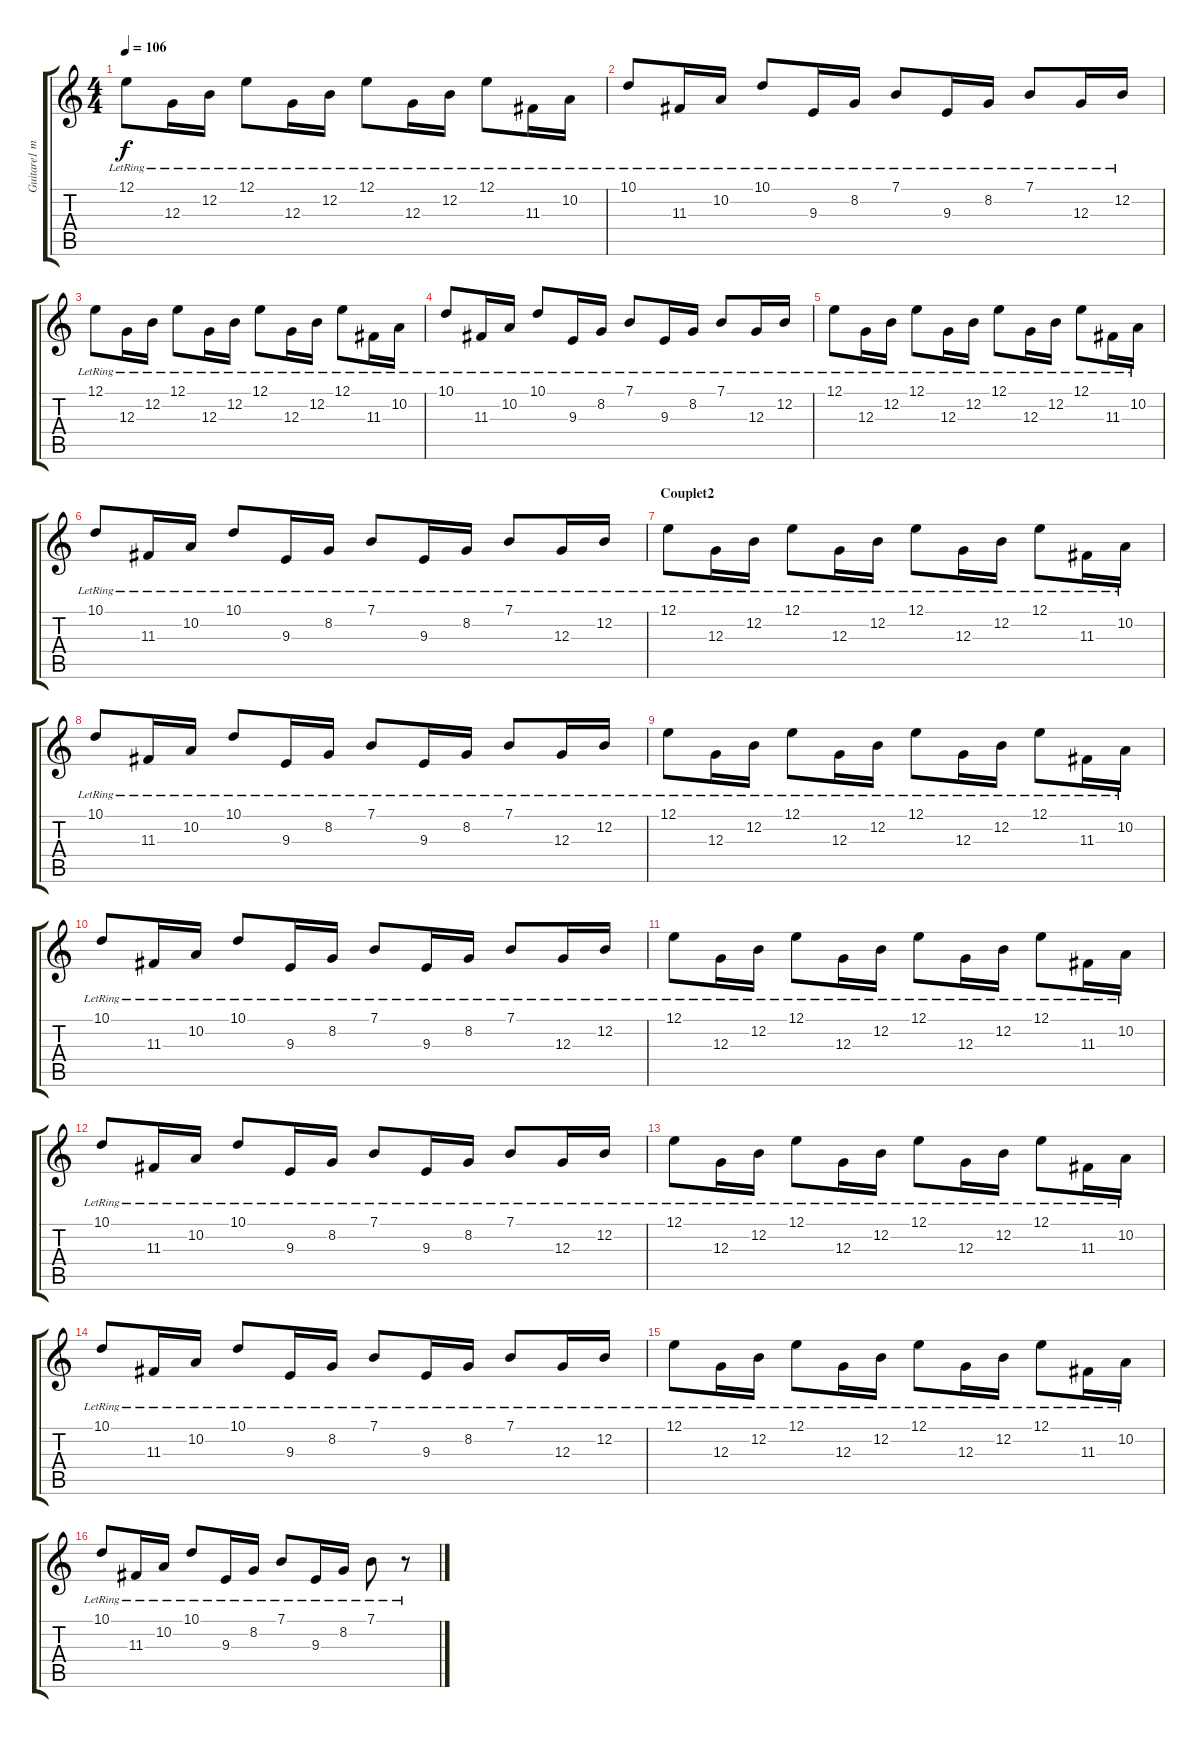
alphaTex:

\track ("Guitare1 mélodie" "Guitare1 m") {instrument vibraphone}
\staff {score tabs}
\tuning (E4 B3 G3 D3 A2 E2) {hide}
\ts (4 4)
\tempo 106
\clef g2
\ks c
12.1{lr}.8{dy f} 12.3{lr}.16 12.2{lr}.16 12.1{lr}.8 12.3{lr}.16 12.2{lr}.16 12.1{lr}.8 12.3{lr}.16 12.2{lr}.16 12.1{lr}.8 11.3{lr}.16 10.2{lr}.16 |
10.1{lr}.8 11.3{lr}.16 10.2{lr}.16 10.1{lr}.8 9.3{lr}.16 8.2{lr}.16 7.1{lr}.8 9.3{lr}.16 8.2{lr}.16 7.1{lr}.8 12.3{lr}.16 12.2{lr}.16 |
12.1{lr}.8 12.3{lr}.16 12.2{lr}.16 12.1{lr}.8 12.3{lr}.16 12.2{lr}.16 12.1{lr}.8 12.3{lr}.16 12.2{lr}.16 12.1{lr}.8 11.3{lr}.16 10.2{lr}.16 |
10.1{lr}.8 11.3{lr}.16 10.2{lr}.16 10.1{lr}.8 9.3{lr}.16 8.2{lr}.16 7.1{lr}.8 9.3{lr}.16 8.2{lr}.16 7.1{lr}.8 12.3{lr}.16 12.2{lr}.16 |
12.1{lr}.8 12.3{lr}.16 12.2{lr}.16 12.1{lr}.8 12.3{lr}.16 12.2{lr}.16 12.1{lr}.8 12.3{lr}.16 12.2{lr}.16 12.1{lr}.8 11.3{lr}.16 10.2{lr}.16 |
10.1{lr}.8 11.3{lr}.16 10.2{lr}.16 10.1{lr}.8 9.3{lr}.16 8.2{lr}.16 7.1{lr}.8 9.3{lr}.16 8.2{lr}.16 7.1{lr}.8 12.3{lr}.16 12.2{lr}.16 |
\section ("" "Couplet2")
12.1{lr}.8 12.3{lr}.16 12.2{lr}.16 12.1{lr}.8 12.3{lr}.16 12.2{lr}.16 12.1{lr}.8 12.3{lr}.16 12.2{lr}.16 12.1{lr}.8 11.3{lr}.16 10.2{lr}.16 |
10.1{lr}.8 11.3{lr}.16 10.2{lr}.16 10.1{lr}.8 9.3{lr}.16 8.2{lr}.16 7.1{lr}.8 9.3{lr}.16 8.2{lr}.16 7.1{lr}.8 12.3{lr}.16 12.2{lr}.16 |
12.1{lr}.8 12.3{lr}.16 12.2{lr}.16 12.1{lr}.8 12.3{lr}.16 12.2{lr}.16 12.1{lr}.8 12.3{lr}.16 12.2{lr}.16 12.1{lr}.8 11.3{lr}.16 10.2{lr}.16 |
10.1{lr}.8 11.3{lr}.16 10.2{lr}.16 10.1{lr}.8 9.3{lr}.16 8.2{lr}.16 7.1{lr}.8 9.3{lr}.16 8.2{lr}.16 7.1{lr}.8 12.3{lr}.16 12.2{lr}.16 |
12.1{lr}.8 12.3{lr}.16 12.2{lr}.16 12.1{lr}.8 12.3{lr}.16 12.2{lr}.16 12.1{lr}.8 12.3{lr}.16 12.2{lr}.16 12.1{lr}.8 11.3{lr}.16 10.2{lr}.16 |
10.1{lr}.8 11.3{lr}.16 10.2{lr}.16 10.1{lr}.8 9.3{lr}.16 8.2{lr}.16 7.1{lr}.8 9.3{lr}.16 8.2{lr}.16 7.1{lr}.8 12.3{lr}.16 12.2{lr}.16 |
12.1{lr}.8 12.3{lr}.16 12.2{lr}.16 12.1{lr}.8 12.3{lr}.16 12.2{lr}.16 12.1{lr}.8 12.3{lr}.16 12.2{lr}.16 12.1{lr}.8 11.3{lr}.16 10.2{lr}.16 |
10.1{lr}.8 11.3{lr}.16 10.2{lr}.16 10.1{lr}.8 9.3{lr}.16 8.2{lr}.16 7.1{lr}.8 9.3{lr}.16 8.2{lr}.16 7.1{lr}.8 12.3{lr}.16 12.2{lr}.16 |
12.1{lr}.8 12.3{lr}.16 12.2{lr}.16 12.1{lr}.8 12.3{lr}.16 12.2{lr}.16 12.1{lr}.8 12.3{lr}.16 12.2{lr}.16 12.1{lr}.8 11.3{lr}.16 10.2{lr}.16 |
10.1{lr}.8 11.3{lr}.16 10.2{lr}.16 10.1{lr}.8 9.3{lr}.16 8.2{lr}.16 7.1{lr}.8 9.3{lr}.16 8.2{lr}.16 7.1{lr}.8 r.8
